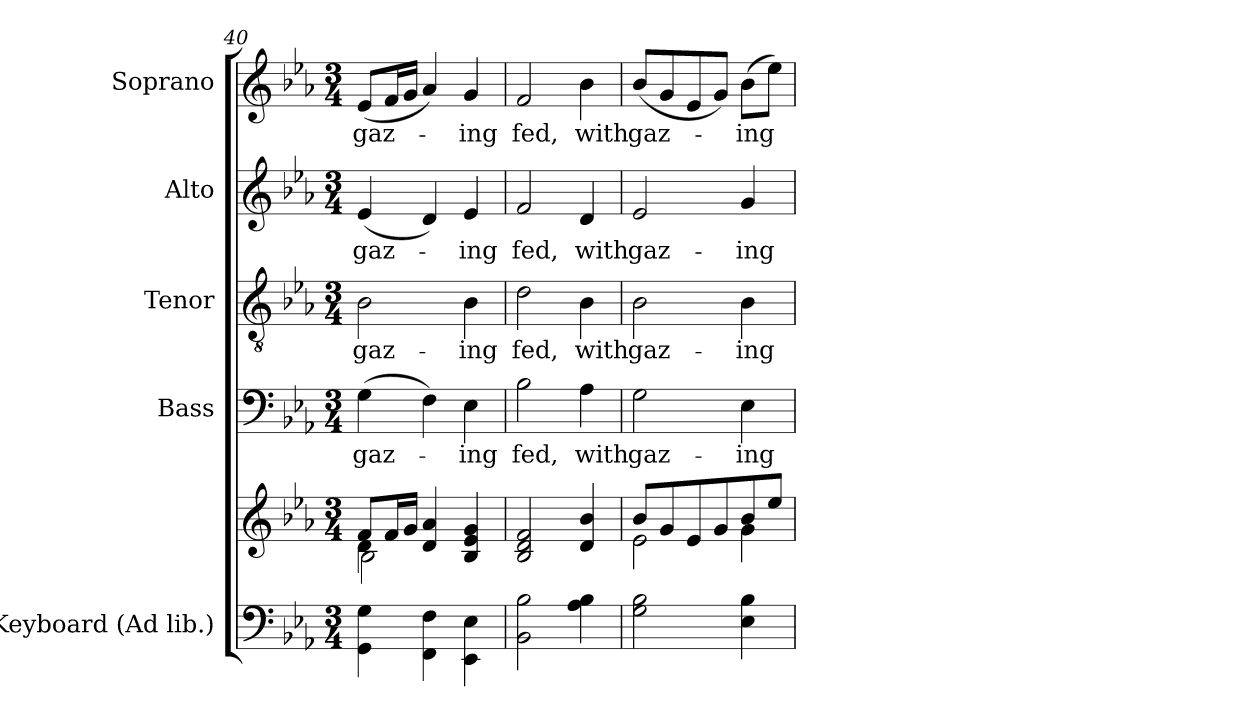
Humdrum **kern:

**kern	**kern	**kern	**text	**kern	**text	**kern	**text	**kern	**text
*part5	*part5	*part4	*part4	*part3	*part3	*part2	*part2	*part1	*part1
*staff6	*staff5	*staff4	*staff4	*staff3	*staff3	*staff2	*staff2	*staff1	*staff1
*I"Keyboard (Ad lib.)	*	*I"Bass	*	*I"Tenor	*	*I"Alto	*	*I"Soprano	*
*I'Kbd.	*	*I'B.	*	*I'T.	*	*I'A.	*	*I'S.	*
*clefF4	*clefG2	*clefF4	*	*clefGv2	*	*clefG2	*	*clefG2	*
*	*	*	*	*ITrd7c12	*	*	*	*	*
*k[b-e-a-]	*k[b-e-a-]	*k[b-e-a-]	*	*k[b-e-a-]	*	*k[b-e-a-]	*	*k[b-e-a-]	*
*E-:	*E-:	*E-:	*	*E-:	*	*E-:	*	*E-:	*
*M3/4	*M3/4	*M3/4	*	*M3/4	*	*M3/4	*	*M3/4	*
=40	=40	=40	=40	=40	=40	=40	=40	=40	=40
*	*^	*	*	*	*	*	*	*	*
*	*	*^	*	*	*	*	*	*	*	*
!	!	!	!	!	!LO:LY:b:color=#000000	!	!	!	!	!	!
!	!	!	!	!	!	!	!LO:LY:b:color=#000000	!	!	!	!
!	!	!	!	!	!	!	!	!	!LO:LY:b:color=#000000	!	!
!	!	!	!	!	!	!	!	!	!	!	!LO:LY:b:color=#000000
4GGi\ 4Gi	4di\	2B-i\	8fi/L	(4Gi\	gaz-	2BB-i\	gaz-	(4e-i/	gaz-	(8e-i/L	gaz-
.	.	.	16fi/L	.	.	.	.	.	.	16fi/L	.
.	.	.	16gi/JJ	.	.	.	.	.	.	16gi/JJ	.
4FFi\ 4Fi	4ryy	.	4di/ 4a-i	4Fi\)	.	.	.	4di/)	.	4a-i/)	.
!	!	!	!	!	!LO:LY:b:color=#000000	!	!	!	!	!	!
!	!	!	!	!	!	!	!LO:LY:b:color=#000000	!	!	!	!
!	!	!	!	!	!	!	!	!	!LO:LY:b:color=#000000	!	!
!	!	!	!	!	!	!	!	!	!	!	!LO:LY:b:color=#000000
4EE-i\ 4E-i	4ryy	4ryy	4B-i/ 4e-i 4gi	4E-i\	-ing	4BB-i\	-ing	4e-i/	-ing	4gi/	-ing
*	*v	*v	*v	*	*	*	*	*	*	*	*
=41	=41	=41	=41	=41	=41	=41	=41	=41	=41
*	*^	*	*	*	*	*	*	*	*
*	*	*^	*	*	*	*	*	*	*	*
!	!	!	!	!	!LO:LY:b:color=#000000	!	!	!	!	!	!
*	*v	*v	*v	*	*	*	*	*	*	*	*
*	*^	*	*	*	*	*	*	*	*
*	*	*^	*	*	*	*	*	*	*	*
!	!	!	!	!	!	!	!LO:LY:b:color=#000000	!	!	!	!
*	*v	*v	*v	*	*	*	*	*	*	*	*
*	*^	*	*	*	*	*	*	*	*
*	*	*^	*	*	*	*	*	*	*	*
!	!	!	!	!	!	!	!	!	!LO:LY:b:color=#000000	!	!
*	*v	*v	*v	*	*	*	*	*	*	*	*
*	*^	*	*	*	*	*	*	*	*
*	*	*^	*	*	*	*	*	*	*	*
!	!	!	!	!	!	!	!	!	!	!	!LO:LY:b:color=#000000
*	*v	*v	*v	*	*	*	*	*	*	*	*
2BB-i\ 2B-i	2B-i/ 2di 2fi	2B-i\	fed,	2Di\	fed,	2fi/	fed,	2fi/	fed,
!	!	!	!LO:LY:b:color=#000000	!	!	!	!	!	!
!	!	!	!	!	!LO:LY:b:color=#000000	!	!	!	!
!	!	!	!	!	!	!	!LO:LY:b:color=#000000	!	!
!	!	!	!	!	!	!	!	!	!LO:LY:b:color=#000000
4A-i\ 4B-i	4di/ 4b-i	4A-i\	with	4BB-i\	with	4di/	with	4b-i\	with
=42	=42	=42	=42	=42	=42	=42	=42	=42	=42
*	*^	*	*	*	*	*	*	*	*
!	!	!	!	!LO:LY:b:color=#000000	!	!	!	!	!	!
!	!	!	!	!	!	!LO:LY:b:color=#000000	!	!	!	!
!	!	!	!	!	!	!	!	!LO:LY:b:color=#000000	!	!
!	!	!	!	!	!	!	!	!	!	!LO:LY:b:color=#000000
2Gi\ 2B-i	8b-i/L	2e-i\	2Gi\	gaz-	2BB-i\	gaz-	2e-i/	gaz-	(8b-i/L	gaz-
.	8gi/	.	.	.	.	.	.	.	8gi/	.
.	8e-i/	.	.	.	.	.	.	.	8e-i/	.
.	8gi/	.	.	.	.	.	.	.	8gi/J)	.
!	!	!	!	!LO:LY:b:color=#000000	!	!	!	!	!	!
!	!	!	!	!	!	!LO:LY:b:color=#000000	!	!	!	!
!	!	!	!	!	!	!	!	!LO:LY:b:color=#000000	!	!
!	!	!	!	!	!	!	!	!	!	!LO:LY:b:color=#000000
4E-i\ 4B-i	8b-i/	4gi\	4E-i\	-ing	4BB-i\	-ing	4gi/	-ing	(8b-i\L	-ing
.	8ee-i/J	.	.	.	.	.	.	.	8ee-i\J)	.
*	*v	*v	*	*	*	*	*	*	*	*
=	=	=	=	=	=	=	=	=	=
*-	*-	*-	*-	*-	*-	*-	*-	*-	*-
